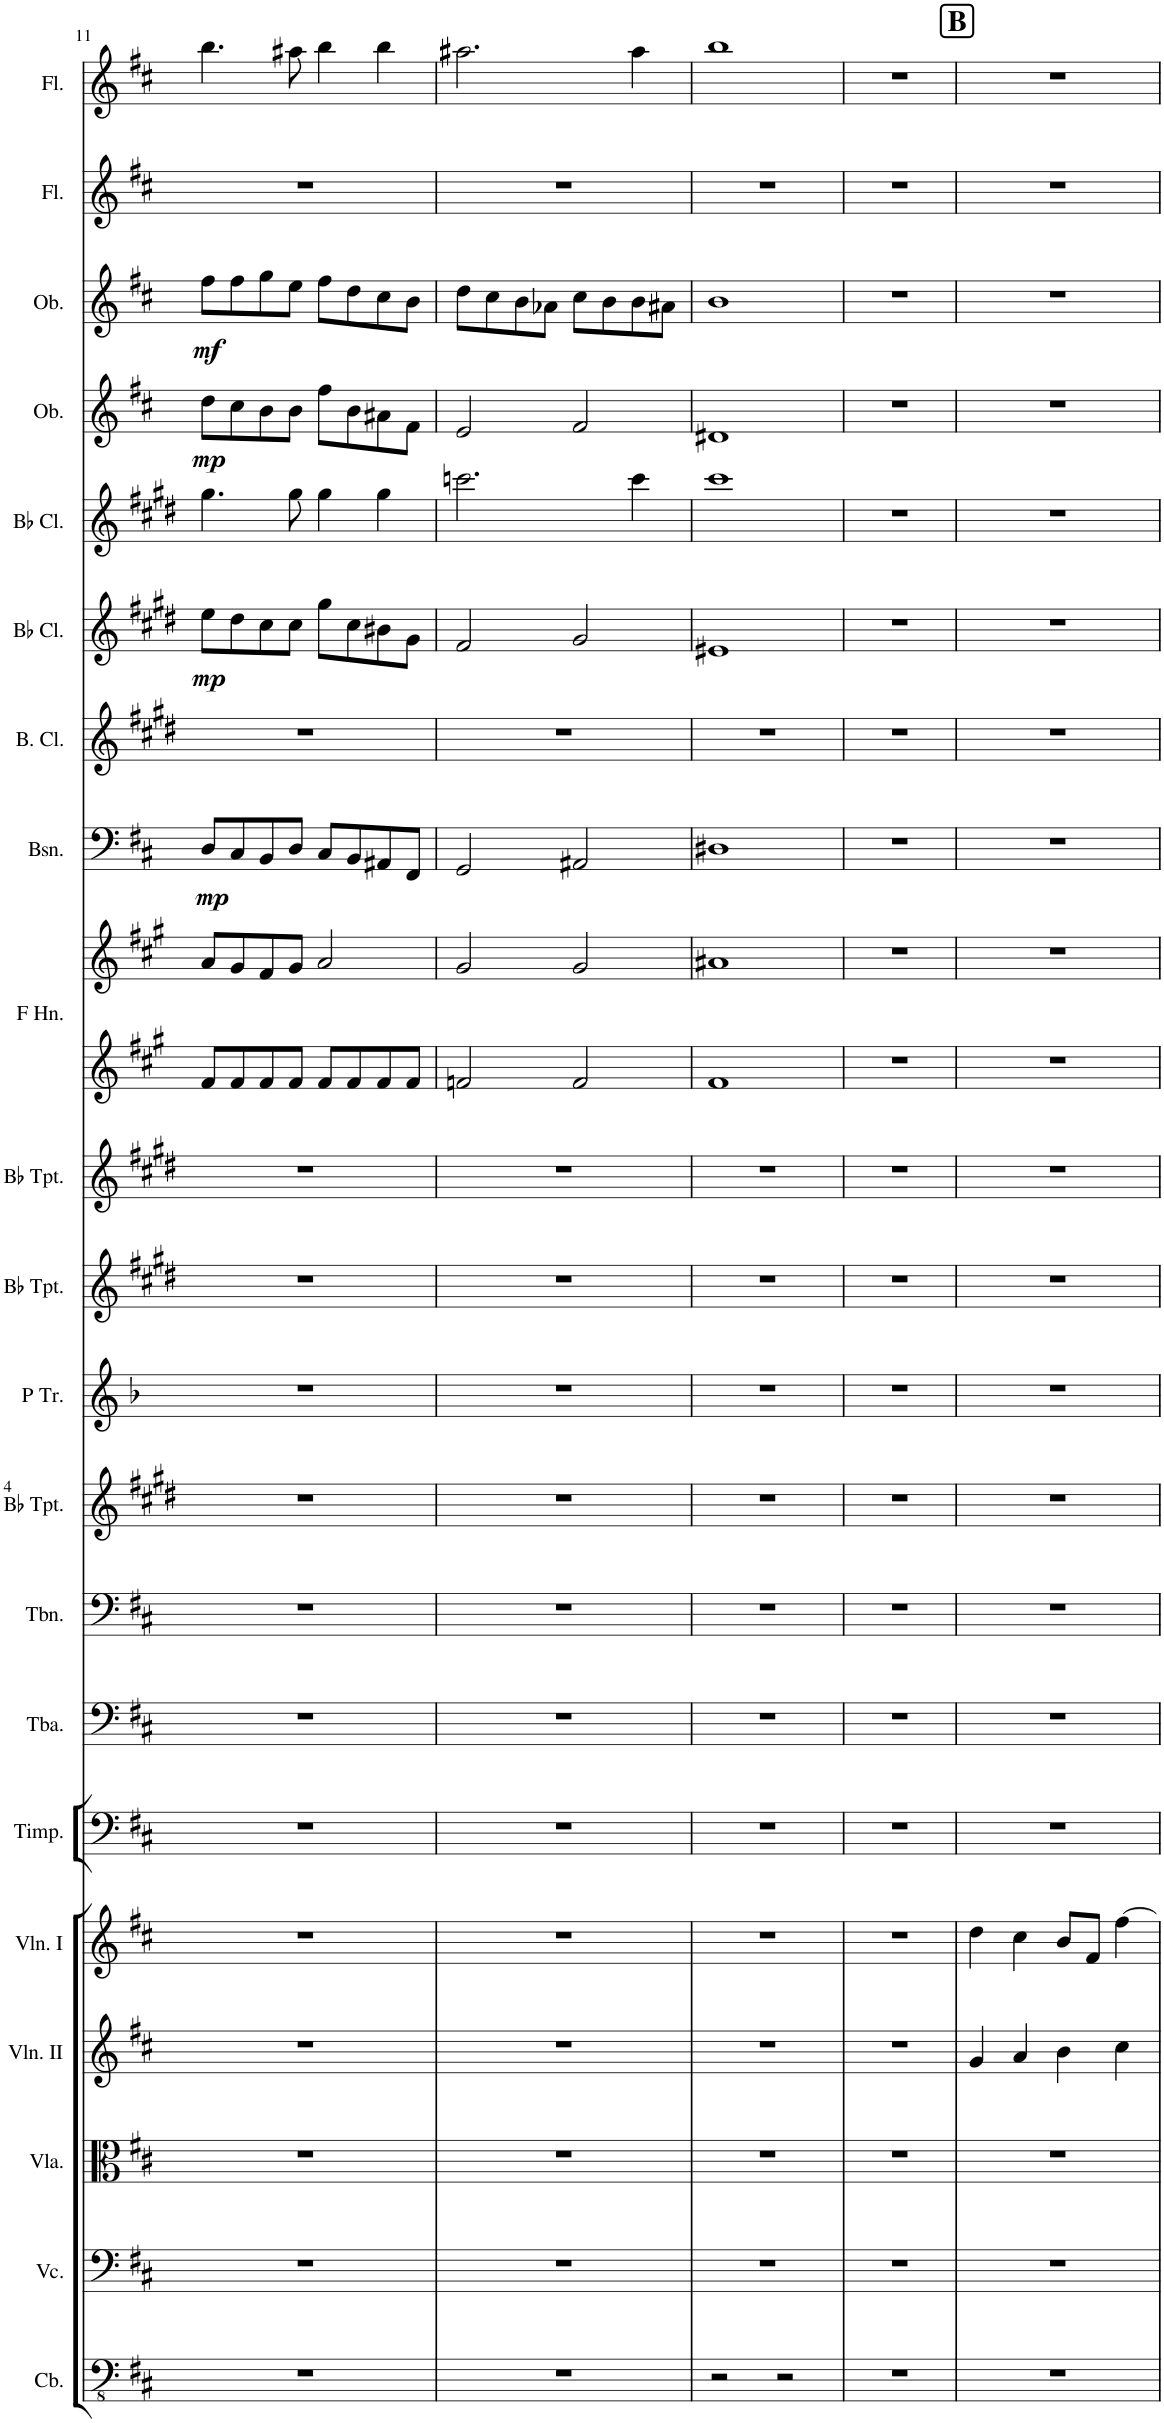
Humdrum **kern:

**kern	**kern	**kern	**kern	**kern	**kern	**kern	**kern	**kern	**kern	**kern	**kern	**kern	**kern	**kern	**dynam	**kern	**kern	**dynam	**kern	**kern	**dynam	**kern	**dynam	**kern	**kern
*part21	*part20	*part19	*part18	*part17	*part16	*part15	*part14	*part13	*part12	*part11	*part10	*part9	*part9	*part8	*part8	*part7	*part6	*part6	*part5	*part4	*part4	*part3	*part3	*part2	*part1
*staff22	*staff21	*staff20	*staff19	*staff18	*staff17	*staff16	*staff15	*staff14	*staff13	*staff12	*staff11	*staff10	*staff9	*staff8	*staff8	*staff7	*staff6	*staff6	*staff5	*staff4	*staff4	*staff3	*staff3	*staff2	*staff1
*I"Contrabasses	*I"Violoncellos	*I"Violas	*I"Violins II	*I"Violins I	*I"Timpani	*I"Tuba	*I"Trombone	*I"Trumpet 2	*I"Piccolo Trumpet	*I"Bb Trumpet	*I"Trumpet 1	*I"Horns in F	*	*I"Bassoons	*	*I"Bass Clarinet	*I"Clarinet 2	*	*I"Clarinet 1	*I"Oboe 2	*	*I"Oboe 1	*	*I"Flute 2	*I"Flute 1
*I'Cb.	*I'Vc.	*I'Vla.	*I'Vln. II	*I'Vln. I	*I'Timp.	*I'Tba.	*I'Tbn.	*	*I'P Tr.	*I'Bb Tpt.	*	*	*	*I'Bsn.	*	*I'B. Cl.	*	*	*	*I'Ob.	*	*I'Ob.	*	*I'Fl.	*I'Fl.
!!LO:PB:g=z
*clefFv4	*clefF4	*clefC3	*clefG2	*clefG2	*clefF4	*clefF4	*clefF4	*clefG2	*clefG2	*clefG2	*clefG2	*clefG2	*clefG2	*clefF4	*	*clefG2	*clefG2	*	*clefG2	*clefG2	*	*clefG2	*	*clefG2	*clefG2
*Trd7c12	*	*	*	*	*	*	*	*Trd1c2	*Trd2c3	*Trd1c2	*Trd1c2	*Trd4c7	*Trd4c7	*	*	*Trd8c14	*Trd1c2	*	*Trd1c2	*	*	*	*	*	*
*k[f#c#]	*k[f#c#]	*k[f#c#]	*k[f#c#]	*k[f#c#]	*k[f#c#]	*k[f#c#]	*k[f#c#]	*k[f#c#g#d#]	*k[b-]	*k[f#c#g#d#]	*k[f#c#g#d#]	*k[f#c#g#]	*k[f#c#g#]	*k[f#c#]	*	*k[f#c#g#d#]	*k[f#c#g#d#]	*	*k[f#c#g#d#]	*k[f#c#]	*	*k[f#c#]	*	*k[f#c#]	*k[f#c#]
*M4/4	*M4/4	*M4/4	*M4/4	*M4/4	*M4/4	*M4/4	*M4/4	*M4/4	*M4/4	*M4/4	*M4/4	*M4/4	*M4/4	*M4/4	*	*M4/4	*M4/4	*	*M4/4	*M4/4	*	*M4/4	*	*M4/4	*M4/4
=11	=11	=11	=11	=11	=11	=11	=11	=11	=11	=11	=11	=11	=11	=11	=11	=11	=11	=11	=11	=11	=11	=11	=11	=11	=11
!	!	!	!	!	!	!	!	!	!	!	!	!	!	!	!LO:DY:b	!	!	!LO:DY:b	!	!	!LO:DY:b	!	!LO:DY:b	!	!
1r	1r	1r	1r	1r	1r	1r	1r	1r	1r	1r	1r	8f#/L	8a/L	8D/L	mp	1r	8ee\L	mp	4.gg#\	8dd\L	mp	8ff#\L	mf	1r	4.bb\
.	.	.	.	.	.	.	.	.	.	.	.	8f#/	8g#/	8C#/	.	.	8dd#\	.	.	8cc#\	.	8ff#\	.	.	.
.	.	.	.	.	.	.	.	.	.	.	.	8f#/	8f#/	8BB/	.	.	8cc#\	.	.	8b\	.	8gg\	.	.	.
.	.	.	.	.	.	.	.	.	.	.	.	8f#/J	8g#/J	8D/J	.	.	8cc#\J	.	8gg#\	8b\J	.	8ee\J	.	.	8aa#X\
.	.	.	.	.	.	.	.	.	.	.	.	8f#/L	2a/	8C#/L	.	.	8gg#\L	.	4gg#\	8ff#\L	.	8ff#\L	.	.	4bb\
.	.	.	.	.	.	.	.	.	.	.	.	8f#/	.	8BB/	.	.	8cc#\	.	.	8b\	.	8dd\	.	.	.
.	.	.	.	.	.	.	.	.	.	.	.	8f#/	.	8AA#X/	.	.	8b#X\	.	4gg#\	8a#X\	.	8cc#\	.	.	4bb\
.	.	.	.	.	.	.	.	.	.	.	.	8f#/J	.	8FF#/J	.	.	8g#\J	.	.	8f#\J	.	8b\J	.	.	.
=12	=12	=12	=12	=12	=12	=12	=12	=12	=12	=12	=12	=12	=12	=12	=12	=12	=12	=12	=12	=12	=12	=12	=12	=12	=12
1r	1r	1r	1r	1r	1r	1r	1r	1r	1r	1r	1r	2fn/	2g#/	2GG/	.	1r	2f#/	.	2.cccn\	2e/	.	8dd\L	.	1r	2.aa#X\
.	.	.	.	.	.	.	.	.	.	.	.	.	.	.	.	.	.	.	.	.	.	8cc#\	.	.	.
.	.	.	.	.	.	.	.	.	.	.	.	.	.	.	.	.	.	.	.	.	.	8b\	.	.	.
.	.	.	.	.	.	.	.	.	.	.	.	.	.	.	.	.	.	.	.	.	.	8a-X\J	.	.	.
.	.	.	.	.	.	.	.	.	.	.	.	2f/	2g#/	2AA#X/	.	.	2g#/	.	.	2f#/	.	8cc#\L	.	.	.
.	.	.	.	.	.	.	.	.	.	.	.	.	.	.	.	.	.	.	.	.	.	8b\	.	.	.
.	.	.	.	.	.	.	.	.	.	.	.	.	.	.	.	.	.	.	4ccc\	.	.	8b\	.	.	4aa#\
.	.	.	.	.	.	.	.	.	.	.	.	.	.	.	.	.	.	.	.	.	.	8a#X\J	.	.	.
=13	=13	=13	=13	=13	=13	=13	=13	=13	=13	=13	=13	=13	=13	=13	=13	=13	=13	=13	=13	=13	=13	=13	=13	=13	=13
2r	1r	1r	1r	1r	1r	1r	1r	1r	1r	1r	1r	1f#	1a#X	1D#X	.	1r	1e#X	.	1ccc#	1d#X	.	1b	.	1r	1bb
2r	.	.	.	.	.	.	.	.	.	.	.	.	.	.	.	.	.	.	.	.	.	.	.	.	.
=14	=14	=14	=14	=14	=14	=14	=14	=14	=14	=14	=14	=14	=14	=14	=14	=14	=14	=14	=14	=14	=14	=14	=14	=14	=14
1r	1r	1r	1r	1r	1r	1r	1r	1r	1r	1r	1r	1r	1r	1r	.	1r	1r	.	1r	1r	.	1r	.	1r	1r
!!LO:REH:place=s1:a:B:cj:fs=14:t=B
=15	=15	=15	=15	=15	=15	=15	=15	=15	=15	=15	=15	=15	=15	=15	=15	=15	=15	=15	=15	=15	=15	=15	=15	=15	=15
1r	1r	1r	4g/	4dd\	1r	1r	1r	1r	1r	1r	1r	1r	1r	1r	.	1r	1r	.	1r	1r	.	1r	.	1r	1r
.	.	.	4a/	4cc#\	.	.	.	.	.	.	.	.	.	.	.	.	.	.	.	.	.	.	.	.	.
.	.	.	4b\	8b/L	.	.	.	.	.	.	.	.	.	.	.	.	.	.	.	.	.	.	.	.	.
.	.	.	.	8f#/J	.	.	.	.	.	.	.	.	.	.	.	.	.	.	.	.	.	.	.	.	.
.	.	.	4cc#\	[4ff#\	.	.	.	.	.	.	.	.	.	.	.	.	.	.	.	.	.	.	.	.	.
=	=	=	=	=	=	=	=	=	=	=	=	=	=	=	=	=	=	=	=	=	=	=	=	=	=
*-	*-	*-	*-	*-	*-	*-	*-	*-	*-	*-	*-	*-	*-	*-	*-	*-	*-	*-	*-	*-	*-	*-	*-	*-	*-
